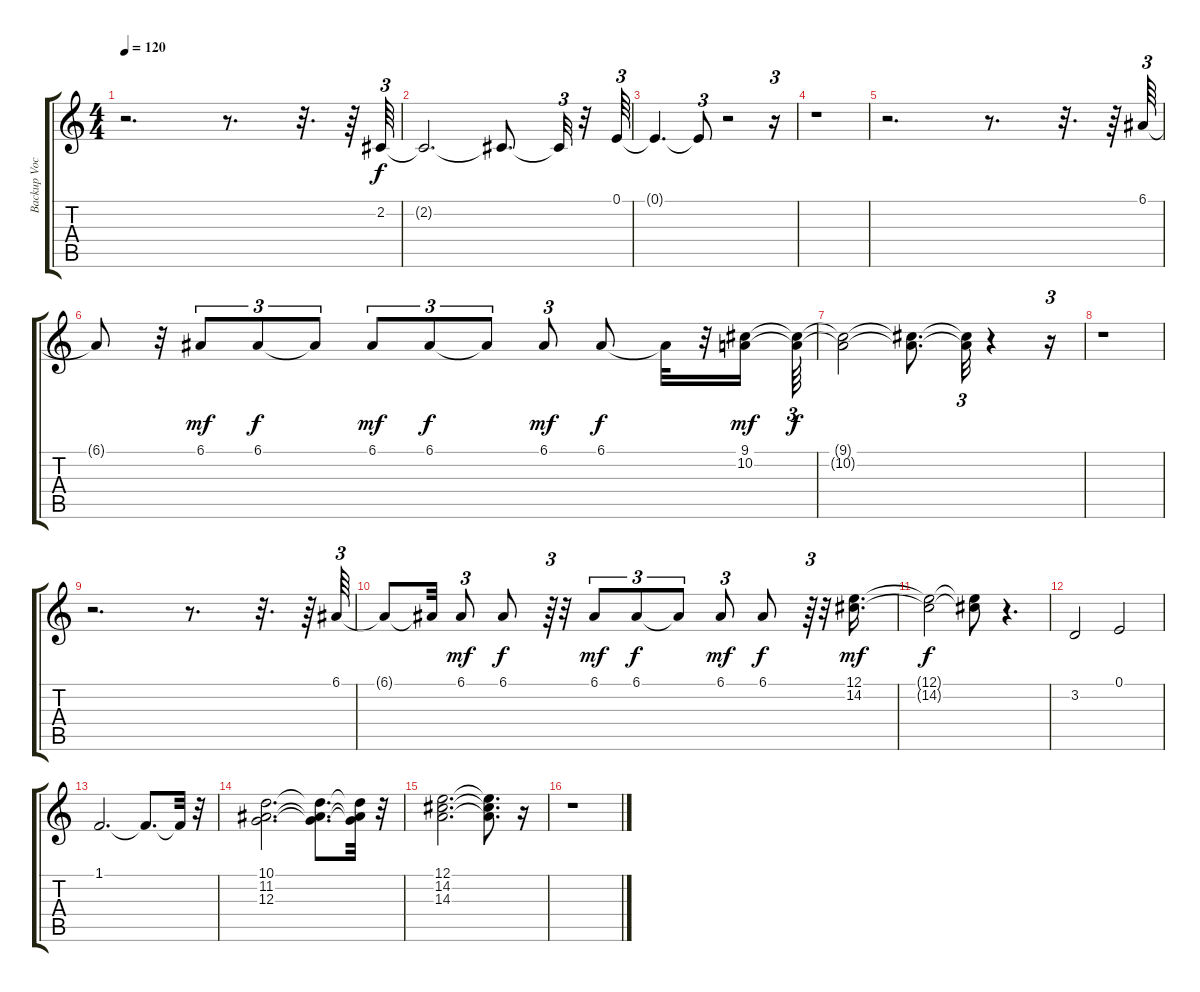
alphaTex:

\track ("Backup Vocals" "Backup Voc") {instrument voiceoohs}
\staff {score tabs}
\tuning (E4 B3 G3 D3 A2 E2) {hide}
\ts (4 4)
\tempo 120
\clef g2
\ks c
r.2{d dy f} r.8{d} r.32{d} r.64 2.2.64{tu (3 2)} |
2.2{t}.2{d} 2.2{t}.8{d} 2.2{t}.32{tu (3 2)} r.32 0.1.64{tu (3 2)} |
0.1{t}.4{d} 0.1{t}.8{tu (3 2)} r.2 r.16{tu (3 2)} |
r.1 |
r.2{d} r.8{d} r.32{d} r.64 6.1.64{tu (3 2)} |
6.1{t}.8 r.32 6.1.8{tu (3 2) dy mf} 6.1.8{tu (3 2) dy f} 6.1{t}.8{tu (3 2)} 6.1.8{tu (3 2) dy mf} 6.1.8{tu (3 2) dy f} 6.1{t}.8{tu (3 2)} 6.1.8{tu (3 2) dy mf} 6.1.8{dy f} 6.1{t}.32 r.32 (9.1 10.2).16{dy mf} (9.1{t} 10.2{t}).64{tu (3 2) dy f} |
(9.1{t} 10.2{t}).2 (9.1{t} 10.2{t}).8{d} (9.1{t} 10.2{t}).32{tu (3 2)} r.4 r.16{tu (3 2)} |
r.1 |
r.2{d} r.8{d} r.32{d} r.64 6.1.64{tu (3 2)} |
6.1{t}.8 6.1{t}.32 6.1.8{tu (3 2) dy mf} 6.1.8{dy f} r.64{tu (3 2)} r.32 6.1.8{tu (3 2) dy mf} 6.1.8{tu (3 2) dy f} 6.1{t}.8{tu (3 2)} 6.1.8{tu (3 2) dy mf} 6.1.8{dy f} r.64{tu (3 2)} r.32 (12.1 14.2).16{d dy mf} |
(12.1{t} 14.2{t}).2{dy f} (12.1{t} 14.2{t}).8 r.4{d} |
3.2.2 0.1.2 |
1.1.2{d} 1.1{t}.8{d} 1.1{t}.32 r.32 |
(10.1 11.2 12.3).2{d} (10.1{t} 11.2{t} 12.3{t}).8{d} (10.1{t} 11.2{t} 12.3{t}).32 r.32 |
(12.1 14.2 14.3).2{d} (12.1{t} 14.2{t} 14.3{t}).8{d} r.16 |
r.1
